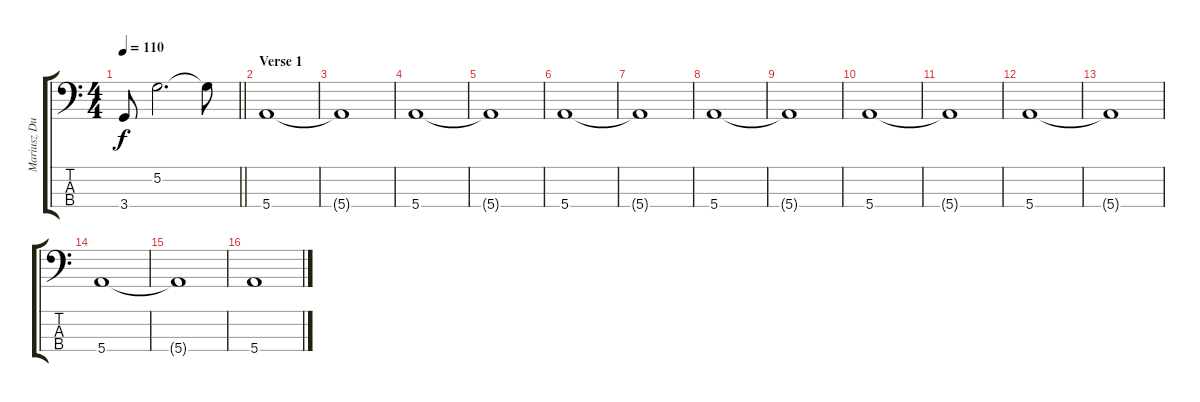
\track ("Mariusz Duda" "Mariusz Du") {instrument electricbassfinger}
\staff {score tabs}
\tuning (G2 D2 A1 E1) {hide}
\ts (4 4)
\tempo 110
\clef f4
\barLineRight lightlight
\ks c
3.4.8{dy f} 5.2.2{d} 5.2{t}.8 |
\section ("" "Verse 1")
5.4.1 |
5.4{t}.1 |
5.4.1 |
5.4{t}.1 |
5.4.1 |
5.4{t}.1 |
5.4.1 |
5.4{t}.1 |
5.4.1 |
5.4{t}.1 |
5.4.1 |
5.4{t}.1 |
5.4.1 |
5.4{t}.1 |
5.4.1
